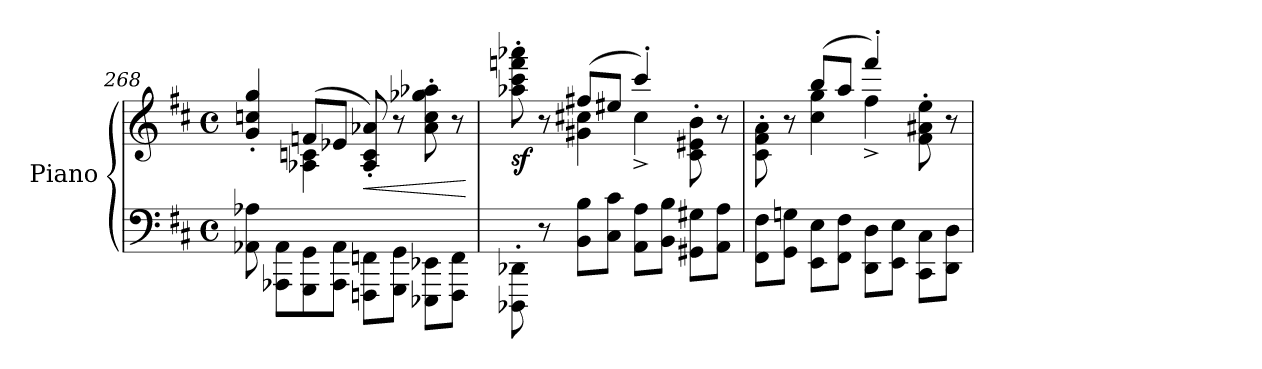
**kern	**kern	**dynam
*part1	*part1	*part1
*staff2	*staff1	*staff1/2
*I"Piano	*	*
*I'Pno	*	*
!!LO:PB:g=z
*clefF4	*clefG2	*
*k[f#c#]	*k[f#c#]	*
*M4/4	*M4/4	*
*met(c)	*met(c)	*
=268	=268	=268
*	*^	*
8AA-X\ 8A-X\	4g/' 4ccn/' 4gg/'	4ryy	.
8AAA-X\ 8AA-\L	.	.	.
8GGG\ 8GG\	(>8fn/L	4A-X\ 4cn\	.
8AAA-\ 8AA-\J	8e-X/J	.	.
!	!	!	!LO:HP:b
8FFFn\ 8FFn\L	8A-/' 8c/' 8a-X/')	2ryy	<
8GGG\ 8GG\J	8r	.	.
8EEE-X\ 8EE-X\L	8a-\' 8cc\' 8gg-X\' 8aa-X\'	.	.
8FFF\ 8FF\J	8r	.	.
*	*v	*v	*
.	.	[
=269	=269	=269
*	*^	*
!	!	!	!LO:DY:b
8DDD-X\' 8DD-X\'	8aa-X\' 8ccc#\' 8fffn\' 8aaa-X\'	4ryy	sf
8r	8r	.	.
8BB\ 8B\L	(>8ff#X/L	4g#X\ 4cc#X\	.
8C#\ 8c#\J	8ee#X/J	.	.
8AA\ 8A\L	4ccc#'/)	4cc#^\	.
8BB\ 8B\J	.	.	.
8GG#X\ 8G#X\L	8c#\' 8e#X\' 8b\'	4ryy	.
8AA\ 8A\J	8r	.	.
=270	=270	=270	=270
8FF#\ 8F#\L	8c#\' 8f#\' 8a\'	4ryy	.
8GG\ 8Gn\J	8r	.	.
8EE\ 8E\L	(>8bb/L	4cc#\ 4gg\	.
8FF#\ 8F#\J	8aa/J	.	.
8DD\ 8D\L	4fff#'/)	4ff#^\	.
8EE\ 8E\J	.	.	.
8CC#\ 8C#\L	8f#\' 8a#X\' 8ee\'	4ryy	.
8DD\ 8D\J	8r	.	.
*	*v	*v	*
=	=	=
*-	*-	*-
